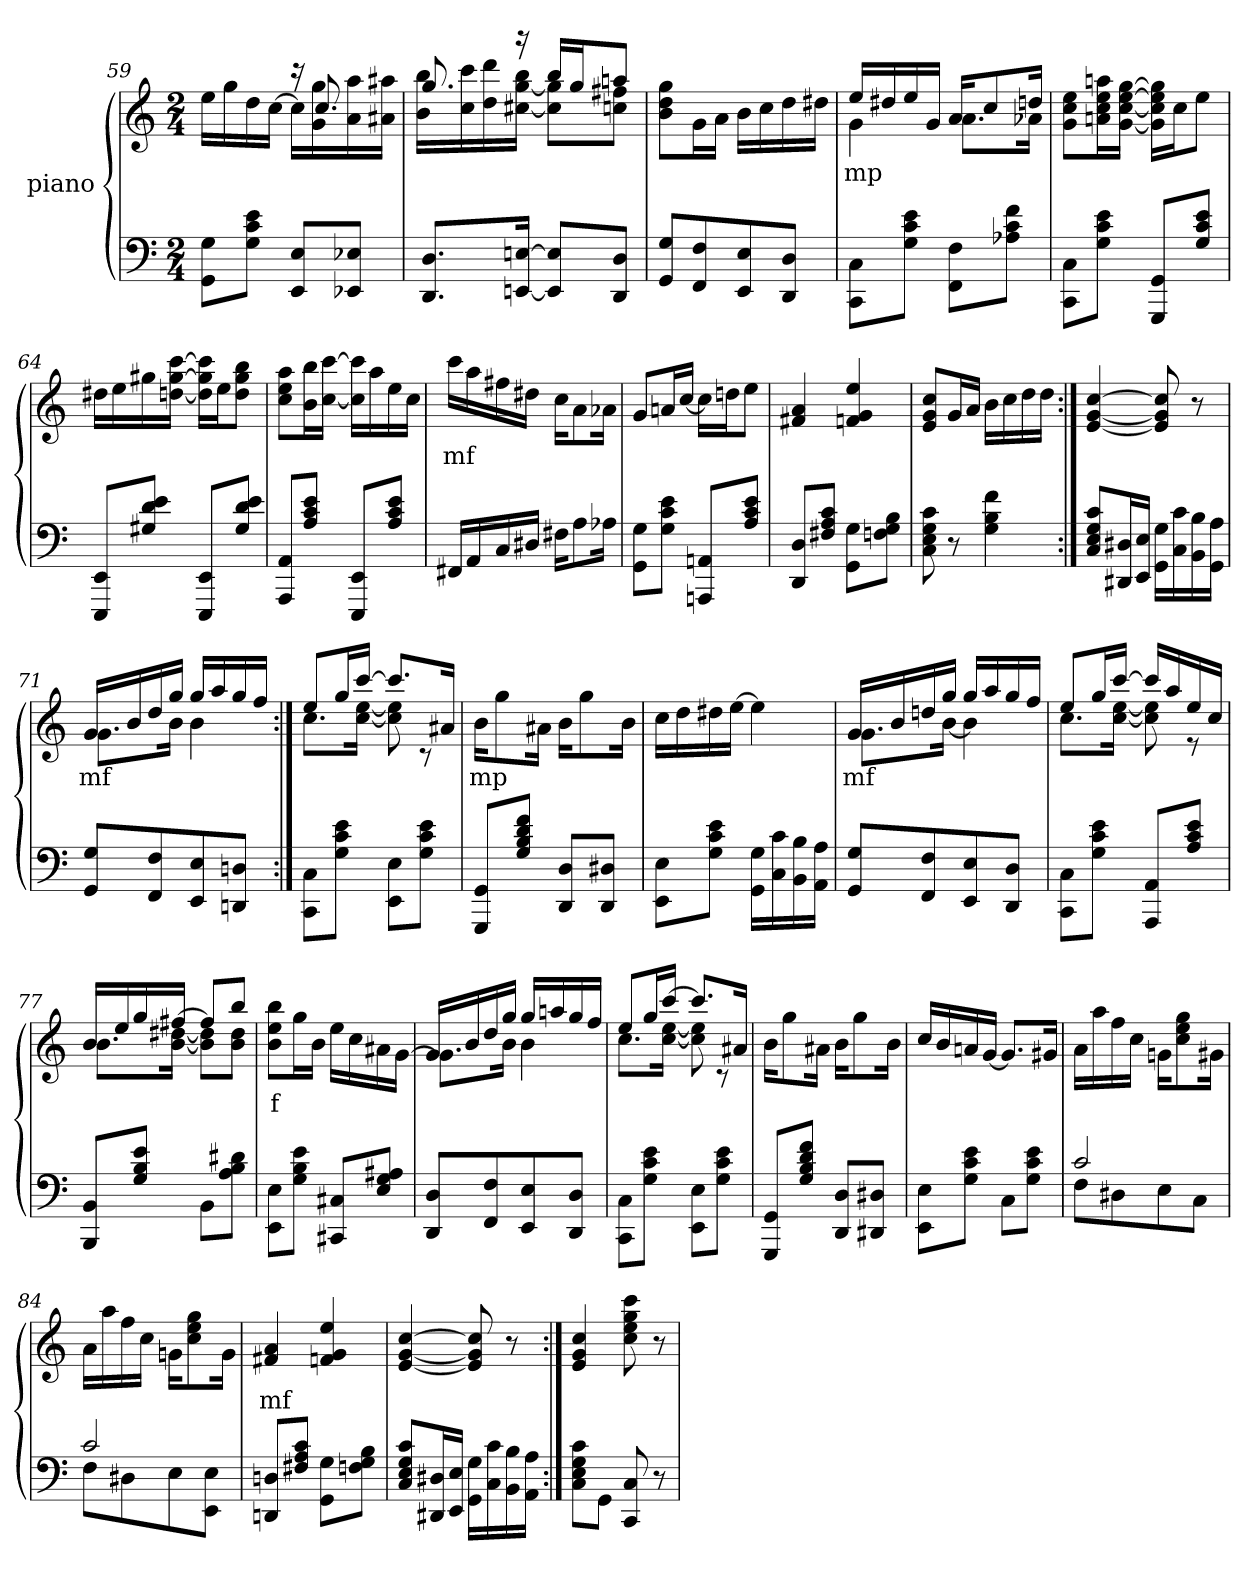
**kern	**kern	**text
*part2	*part1	*part1
*staff2	*staff1	*staff1
*I"piano	*I"piano	*
*clefF4	*clefG2	*
*k[]	*k[]	*
*M2/4	*M2/4	*
=59	=59	=59
*	*^	*
8G 8GGL	16eeLL	4ryy	.
.	16gg	.	.
8e 8c 8GJ	16dd	.	.
.	[16ccJJ	.	.
8E 8EEL	16r	16ccLL]	.
.	8.cc	16gg 16g	.
8E-X 8EE-XJ	.	16aa 16a	.
.	.	16aa#X 16a#XJJ	.
=60	=60	=60	=60
8.D 8.DDL	8.gg	16bb 16bLL	.
.	.	16ccc 16cc	.
.	.	16ddd 16dd	.
[16En [16EEnJk	16r	16bb [16gg [16cc#XJJ	.
8E] 8EE]L	16bbLL	8gg] 8cc#]L	.
.	16ggJ	.	.
8D 8DDJ	8aanJ	8ff#X 8ccnJ	.
*	*v	*v	*
=61	=61	=61
8G 8GGL	8gg 8dd 8bL	.
8F 8FF	16gL	.
.	16aJJ	.
8E 8EE	16bLL	.
.	16cc	.
8D 8DDJ	16dd	.
.	16dd#XJJ	.
=62	=62	=62
*	*^	*
8C 8CCL	16eeLL	4g	mp
.	16dd#X	.	.
8e 8c 8GJ	16ee	.	.
.	16gJJ	.	.
8F 8FFL	16aKL	8.aL	.
.	8cc	.	.
8f 8c 8A-XJ	.	.	.
.	16ddnJk	16a-XJk	.
*	*v	*v	*
=63	=63	=63
8C 8CCL	8ee 8cc 8gL	.
8e 8c 8GJ	16aan 16ee 16cc 16anL	.
.	[16gg [16ee [16cc [16gJJ	.
8GG 8GGGL	16gg] 16ee] 16cc] 16g]LL	.
.	16ccJ	.
8e 8c 8GJ	8eeJ	.
=64	=64	=64
8EE 8EEEL	16dd#XLL	.
.	16ee	.
8e 8d 8G#XJ	16gg#X	.
.	[16ccc [16gg# [16ddnJJ	.
8EE 8EEEL	16ccc] 16gg#] 16dd]LL	.
.	16eeJ	.
8e 8d 8G#J	8bb 8gg# 8ddJ	.
=65	=65	=65
8AA 8AAAL	8aa 8ee 8ccL	.
8e 8c 8AJ	16bb 16bL	.
.	[16ccc [16ccJJ	.
8EE 8EEEL	16ccc] 16cc]LL	.
.	16aa	.
8e 8c 8AJ	16ee	.
.	16ccJJ	.
=66	=66	=66
16FF#XLL	16cccLL	mf
16AA	16aa	.
16C	16ff#X	.
16D#XJJ	16dd#XJJ	.
16F#KL	16ccKL	.
8A	8a	.
16A-XJk	16a-XJk	.
=67	=67	=67
8G 8GGL	8gL	.
8e 8c 8GJ	16anL	.
.	[16ccJJ	.
8AAn 8AAAnL	16ccLL]	.
.	16ddnJ	.
8e 8c 8AJ	8eeJ	.
=68	=68	=68
8D 8DDL	4a 4f#X	.
8c 8A 8F#XJ	.	.
8G 8GGL	4ee 4g 4fn	.
8B 8G 8FnJ	.	.
=69	=69	=69
8c 8G 8E 8C	8cc 8g 8eL	.
8r	16gL	.
.	16aJJ	.
4f 4B 4G	16bLL	.
.	16cc	.
.	16dd	.
.	16ddJJ	.
=70:|!	=70:|!	=70:|!
8c 8G 8E 8CL	[4cc [4g [4e	.
16D#X 16DD#XL	.	.
16E 16EEJJ	.	.
16G 16GGLL	8cc] 8g] 8e]	.
16c 16C	.	.
16B 16BB	8r	.
16A 16GGJJ	.	.
=71	=71	=71
*	*^	*
8G 8GGL	16gLL	8.gL	mf
.	16b	.	.
8F 8FF	16dd	.	.
.	16ggJJ	16bJk	.
8E 8EE	16ggLL	4b	.
.	16aa	.	.
8Dn 8DDnJ	16gg	.	.
.	16ffJJ	.	.
=72:|!	=72:|!	=72:|!	=72:|!
8C 8CCL	8eeL	8.ccL	.
8e 8c 8GJ	16ggL	.	.
.	[16cccJJ	[16ee [16ccJk	.
8E 8EEL	8.cccL]	8ee] 8cc]	.
8e 8c 8GJ	.	8r	.
.	16a#XJk	.	.
*	*v	*v	*
=73	=73	=73
8GG 8GGGL	16bKL	mp
.	8gg	.
8f 8d 8B 8GJ	.	.
.	16a#XJk	.
8D 8DDL	16bKL	.
.	8gg	.
8D#X 8DDJ	.	.
.	16bJk	.
=74	=74	=74
8E 8EEL	16ccLL	.
.	16dd	.
8e 8c 8GJ	16dd#X	.
.	[16eeJJ	.
16G 16GGLL	4ee]	.
16c 16C	.	.
16B 16BB	.	.
16A 16AAJJ	.	.
=75	=75	=75
*	*^	*
8G 8GGL	16gLL	8.gL	mf
.	16b	.	.
8F 8FF	16ddn	.	.
.	16ggJJ	[16bJk	.
8E 8EE	16ggLL	4b]	.
.	16aa	.	.
8D 8DDJ	16gg	.	.
.	16ffJJ	.	.
=76	=76	=76	=76
8C 8CCL	8eeL	8.ccL	.
8e 8c 8GJ	16ggL	.	.
.	[16cccJJ	[16ee [16ccJk	.
8AA 8AAAL	16cccLL]	8ee] 8cc]	.
.	16aa	.	.
8e 8c 8AJ	16ee	8r	.
.	16ccJJ	.	.
=77	=77	=77	=77
8BB 8BBBL	16bLL	8.bL	.
.	16ee	.	.
8e 8B 8GJ	16gg	.	.
.	[16ff#XJJ	[16dd#X [16bJk	.
8BBL	8ff#L]	8dd#] 8b]L	.
8d#X 8B 8AJ	8bbJ	8dd# 8bJ	.
*	*v	*v	*
=78	=78	=78
8E 8EEL	8bb 8ee 8bL	f
8e 8B 8GJ	16ggL	.
.	16bJJ	.
8C#X 8CC#XL	16eeLL	.
.	16cc	.
8A#X 8G 8EJ	16a#X	.
.	[16gJJ	.
=79	=79	=79
*	*^	*
8D 8DDL	16gLL	8.gL]	.
.	16b	.	.
8F 8FF	16dd	.	.
.	16ggJJ	16bJk	.
8E 8EE	16ggLL	4b	.
.	16aan	.	.
8D 8DDJ	16gg	.	.
.	16ffJJ	.	.
=80	=80	=80	=80
8C 8CCL	8eeL	8.ccL	.
8e 8c 8GJ	16ggL	.	.
.	[16cccJJ	[16ee [16ccJk	.
8E 8EEL	8.cccL]	8ee] 8cc]	.
8e 8c 8GJ	.	8r	.
.	16a#XJk	.	.
*	*v	*v	*
=81	=81	=81
8GG 8GGGL	16bKL	.
.	8gg	.
8f 8d 8B 8GJ	.	.
.	16a#XJk	.
8D 8DDL	16bKL	.
.	8gg	.
8D#X 8DD#XJ	.	.
.	16bJk	.
=82	=82	=82
8E 8EEL	16ccLL	.
.	16b	.
8e 8c 8GJ	16an	.
.	[16gJJ	.
8CL	8.gL]	.
8e 8c 8GJ	.	.
.	16g#XJk	.
=83	=83	=83
*^	*	*
2c	8FL	16aLL	.
.	.	16aa	.
.	8D#X	16ff	.
.	.	16ccJJ	.
.	8E	16gnKL	.
.	.	8gg 8ee 8cc	.
.	8CJ	.	.
.	.	16g#XJk	.
=84	=84	=84	=84
2c	8FL	16aLL	.
.	.	16aa	.
.	8D#X	16ff	.
.	.	16ccJJ	.
.	8E	16gnKL	.
.	.	8gg 8ee 8cc	.
.	8E 8EEJ	.	.
.	.	16gJk	.
*v	*v	*	*
=85	=85	=85
8Dn 8DDnL	4a 4f#X	mf
8c 8A 8F#XJ	.	.
8G 8GGL	4ee 4g 4fn	.
8B 8G 8FnJ	.	.
=86	=86	=86
8c 8G 8E 8CL	[4cc [4g [4e	.
16D#X 16DD#XL	.	.
16E 16EEJJ	.	.
16G 16GGLL	8cc] 8g] 8e]	.
16c 16C	.	.
16B 16BB	8r	.
16A 16AAJJ	.	.
=87:|!	=87:|!	=87:|!
8c 8G 8E 8CL	4cc 4g 4e	.
8GGJ	.	.
8C 8CC	8ccc 8gg 8ee 8cc	.
8r	8r	.
=	=	=
*-	*-	*-
